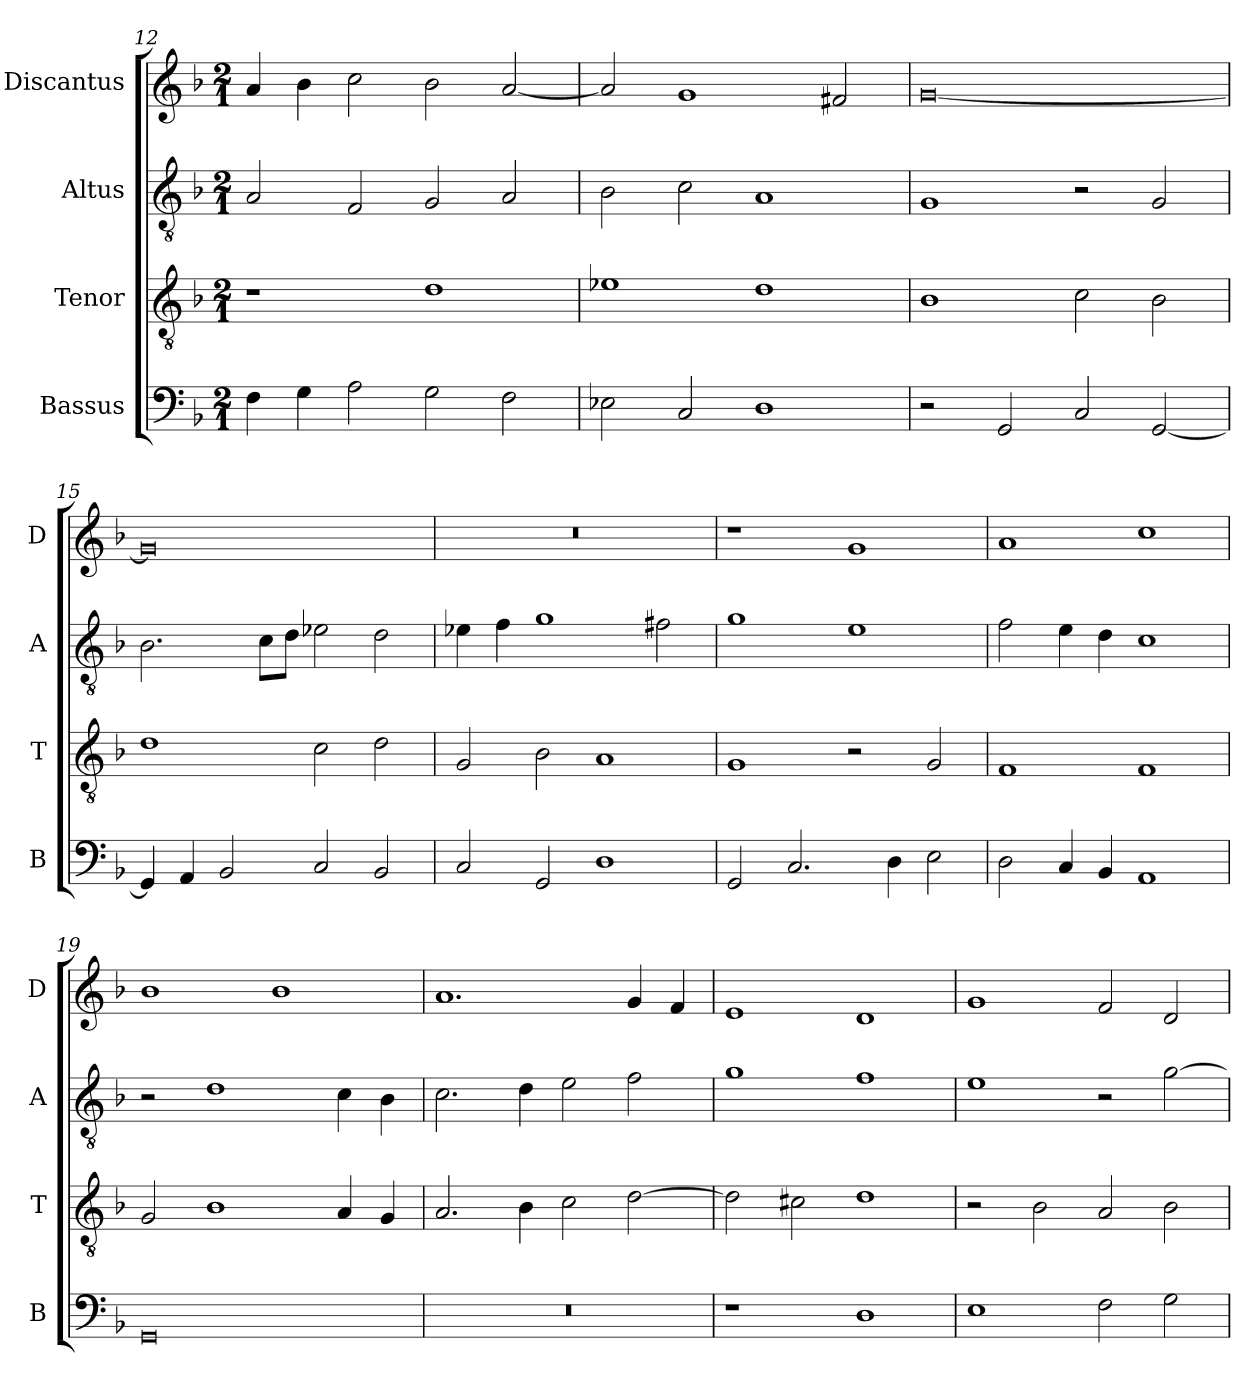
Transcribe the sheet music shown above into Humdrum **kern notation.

**kern	**kern	**kern	**kern
*part4	*part3	*part2	*part1
*staff4	*staff3	*staff2	*staff1
*I"Bassus	*I"Tenor	*I"Altus	*I"Discantus
*I'B	*I'T	*I'A	*I'D
*clefF4	*clefGv2	*clefGv2	*clefG2
*k[b-]	*k[b-]	*k[b-]	*k[b-]
*M2/1	*M2/1	*M2/1	*M2/1
=12	=12	=12	=12
4F	1r	2A	4a
4G	.	.	4b-
2A	.	2F	2cc
2G	1d	2G	2b-
2F	.	2A	[2a
=13	=13	=13	=13
2E-X	1e-X	2B-	2a]
2C	.	2c	1g
1D	1d	1A	.
.	.	.	2f#X
=14	=14	=14	=14
2r	1B-	1G	[0g
2GG	.	.	.
2C	2c	2r	.
[2GG	2B-	2G	.
!!LO:PB:g=z
=15	=15	=15	=15
4GG]	1d	2.B-	0g]
4AA	.	.	.
2BB-	.	.	.
.	.	8cL	.
.	.	8dJ	.
2C	2c	2e-X	.
2BB-	2d	2d	.
=16	=16	=16	=16
2C	2G	4e-X	0r
.	.	4f	.
2GG	2B-	1g	.
1D	1A	.	.
.	.	2f#X	.
=17	=17	=17	=17
2GG	1G	1g	1r
2.C	.	.	.
.	2r	1e	1g
4D	.	.	.
2E	2G	.	.
=18	=18	=18	=18
2D	1F	2f	1a
4C	.	4e	.
4BB-	.	4d	.
1AA	1F	1c	1cc
=19	=19	=19	=19
0GG	2G	2r	1b-
.	1B-	1d	.
.	.	.	1b-
.	4A	4c	.
.	4G	4B-	.
!!LO:LB:g=z
=20	=20	=20	=20
0r	2.A	2.c	1.a
.	4B-	4d	.
.	2c	2e	.
.	[2d	2f	4g
.	.	.	4f
=21	=21	=21	=21
1r	2d]	1g	1e
.	2c#X	.	.
1D	1d	1f	1d
=22	=22	=22	=22
1E	2r	1e	1g
.	2B-	.	.
2F	2A	2r	2f
2G	2B-	[2g	2d
=	=	=	=
*-	*-	*-	*-
